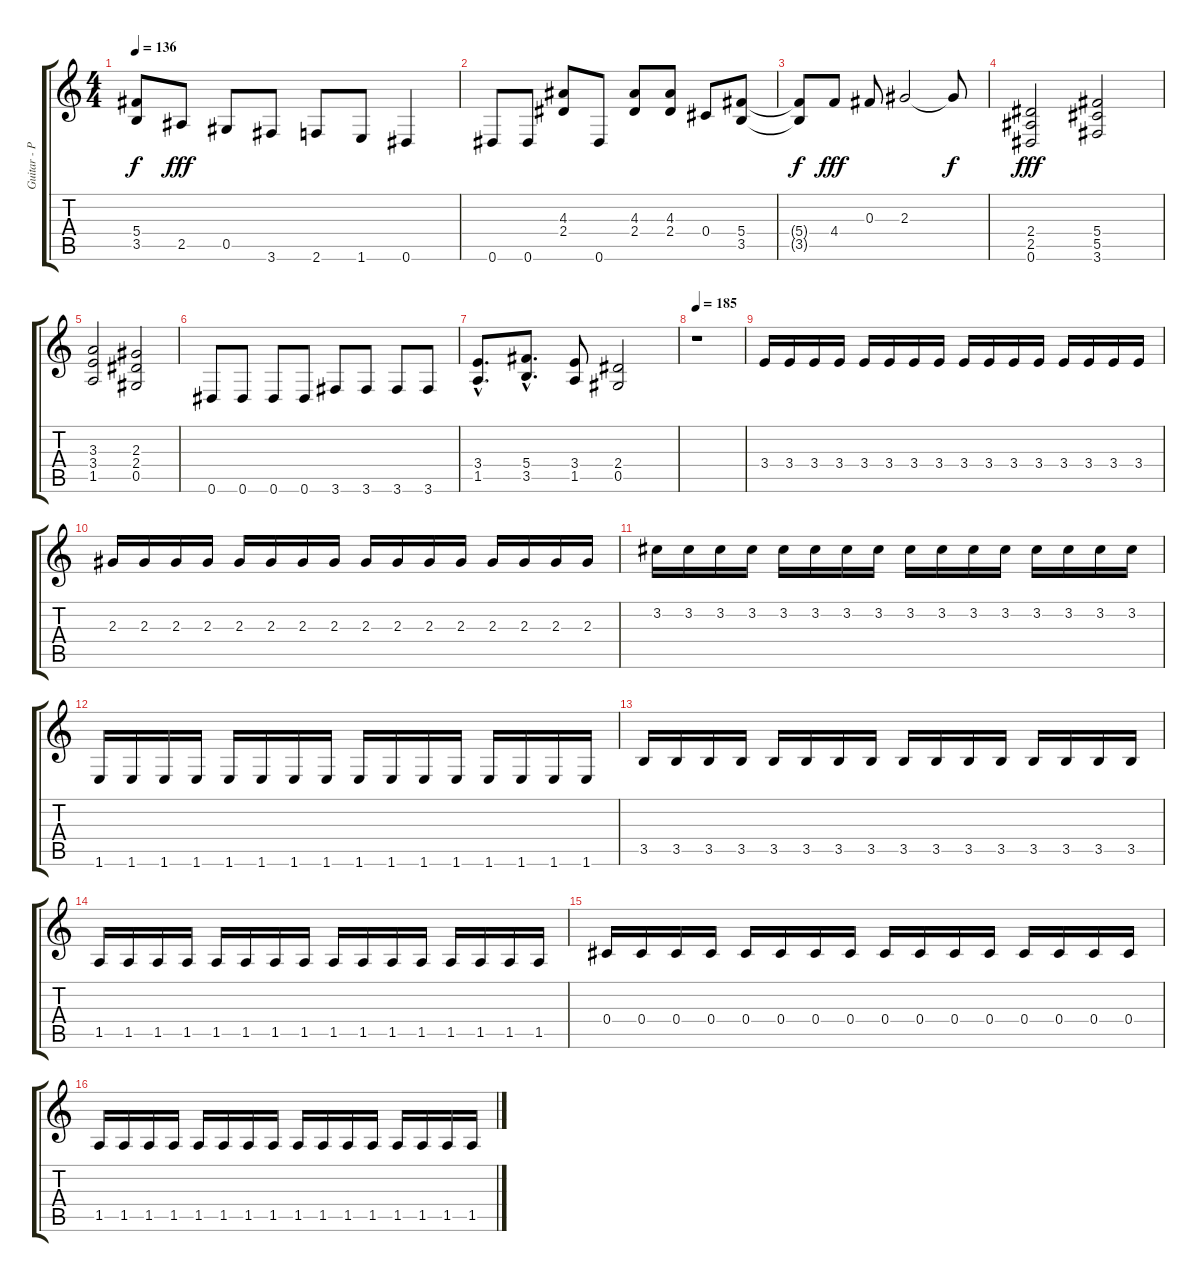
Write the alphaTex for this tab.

\track ("Guitar - Pavel Bushuev" "Guitar - P") {instrument distortionguitar}
\staff {score tabs}
\tuning (Eb4 Bb3 Gb3 Db3 Ab2 Eb2) {hide}
\ts (4 4)
\tempo 136
\clef g2
\ks c
(5.4{t} 3.5{t}).8{dy f} 2.5.8{dy fff} 0.5.8 3.6.8 2.6.8 1.6.8 0.6.4 |
0.6.8 0.6.8 (4.3 2.4).8 0.6.8 (4.3 2.4).8 (4.3 2.4).8 0.4.8 (5.4 3.5).8 |
(5.4{t} 3.5{t}).8{dy f} 4.4.8{dy fff} 0.3.8 2.3.2 2.3{t}.8{dy f} |
(2.4 2.5 0.6).2{dy fff} (5.4 5.5 3.6).2 |
(3.3 3.4 1.5).2 (2.3 2.4 0.5).2 |
0.6.8 0.6.8 0.6.8 0.6.8 3.6.8 3.6.8 3.6.8 3.6.8 |
(3.4{hac} 1.5{hac}).8{d} (5.4{hac} 3.5{hac}).8{d} (3.4 1.5).8 (2.4 0.5).2 |
\tempo 185
r.1 |
3.4.16 3.4.16 3.4.16 3.4.16 3.4.16 3.4.16 3.4.16 3.4.16 3.4.16 3.4.16 3.4.16 3.4.16 3.4.16 3.4.16 3.4.16 3.4.16 |
2.3.16 2.3.16 2.3.16 2.3.16 2.3.16 2.3.16 2.3.16 2.3.16 2.3.16 2.3.16 2.3.16 2.3.16 2.3.16 2.3.16 2.3.16 2.3.16 |
3.2.16 3.2.16 3.2.16 3.2.16 3.2.16 3.2.16 3.2.16 3.2.16 3.2.16 3.2.16 3.2.16 3.2.16 3.2.16 3.2.16 3.2.16 3.2.16 |
1.6.16 1.6.16 1.6.16 1.6.16 1.6.16 1.6.16 1.6.16 1.6.16 1.6.16 1.6.16 1.6.16 1.6.16 1.6.16 1.6.16 1.6.16 1.6.16 |
3.5.16 3.5.16 3.5.16 3.5.16 3.5.16 3.5.16 3.5.16 3.5.16 3.5.16 3.5.16 3.5.16 3.5.16 3.5.16 3.5.16 3.5.16 3.5.16 |
1.5.16 1.5.16 1.5.16 1.5.16 1.5.16 1.5.16 1.5.16 1.5.16 1.5.16 1.5.16 1.5.16 1.5.16 1.5.16 1.5.16 1.5.16 1.5.16 |
0.4.16 0.4.16 0.4.16 0.4.16 0.4.16 0.4.16 0.4.16 0.4.16 0.4.16 0.4.16 0.4.16 0.4.16 0.4.16 0.4.16 0.4.16 0.4.16 |
1.5.16 1.5.16 1.5.16 1.5.16 1.5.16 1.5.16 1.5.16 1.5.16 1.5.16 1.5.16 1.5.16 1.5.16 1.5.16 1.5.16 1.5.16 1.5.16
